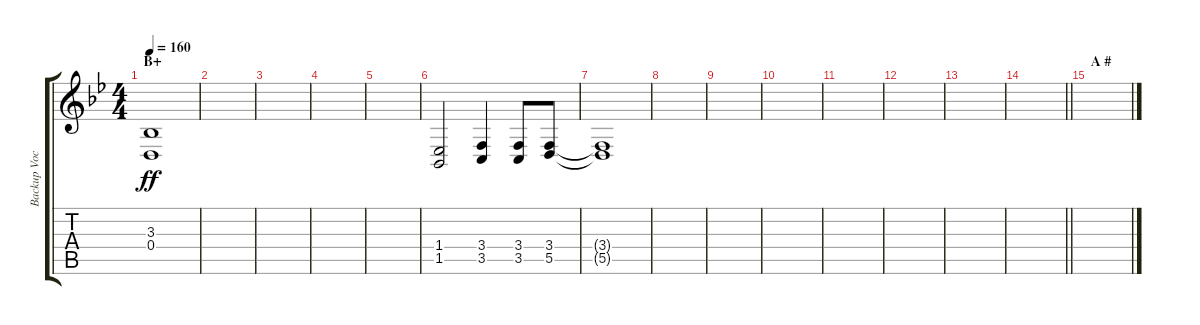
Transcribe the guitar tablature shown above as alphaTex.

\track ("Backup Vocals" "Backup Voc") {instrument altosax}
\staff {score tabs}
\tuning (E4 B3 G3 D3 A2 E2) {hide}
\ts (4 4)
\section ("" "B+")
\tempo 160
\clef g2
\ks bb
(3.3 0.4).1{dy ff} |
|
|
|
|
(1.4 1.5).2 (3.4 3.5).4 (3.4 3.5).8 (3.4 5.5).8 |
(3.4{t} 5.5{t}).1 |
|
|
|
|
|
|
\barLineRight lightlight
|
\section ("" "A #")
